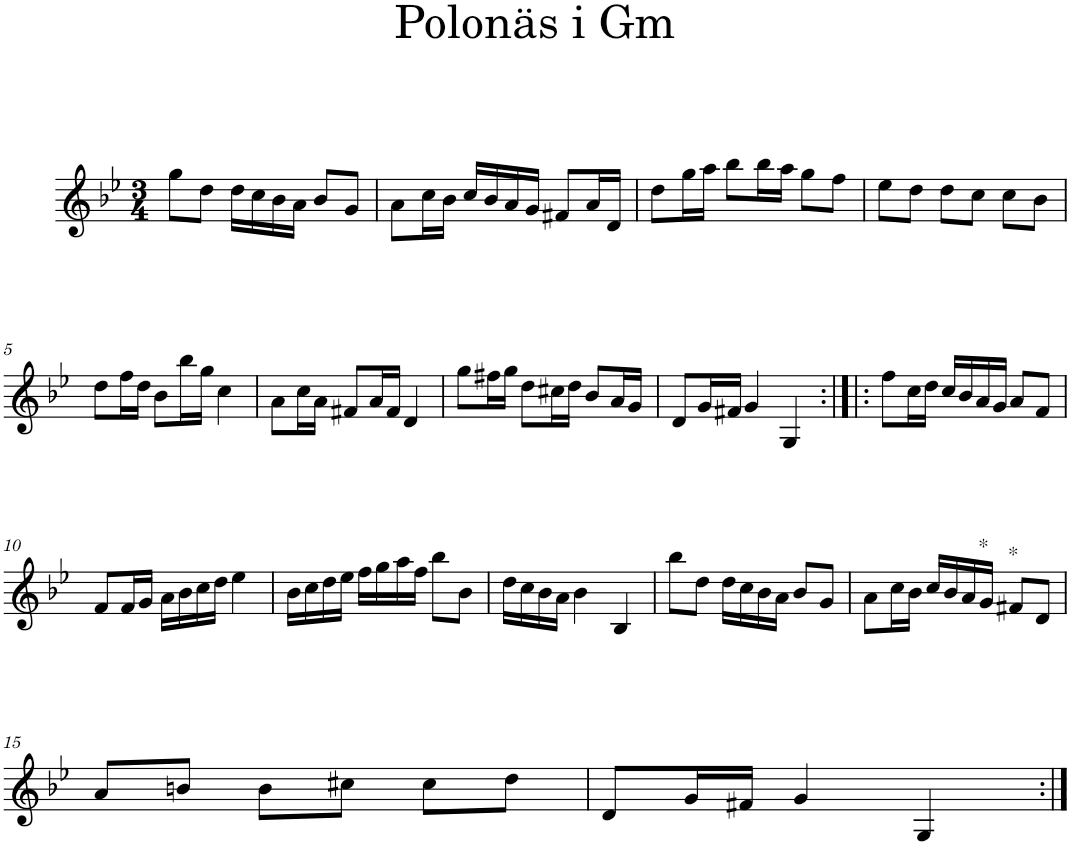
**kern
*part1
*staff1
*I"Piano
*I'Pno
*clefG2
*k[b-e-]
*g:
*M3/4
=1
8gg\L
8dd\J
16dd\LL
16cc\
16b-\
16a\JJ
8b-/L
8g/J
=2
8a\L
16cc\L
16b-\JJ
16cc/LL
16b-/
16a/
16g/JJ
8f#X/L
16a/L
16d/JJ
=3
8dd\L
16gg\L
16aa\JJ
8bb-\L
16bb-\L
16aa\JJ
8gg\L
8ff\J
=4
8ee-\L
8dd\J
8dd\L
8cc\J
8cc\L
8b-\J
!!LO:LB:g=z
=5
8dd\L
16ff\L
16dd\JJ
8b-\L
16bb-\L
16gg\JJ
4cc\
=6
8a\L
16cc\L
16a\JJ
8f#X/L
16a/L
16f#/JJ
4d/
=7
8gg\L
16ff#X\L
16gg\JJ
8dd\L
16cc#X\L
16dd\JJ
8b-/L
16a/L
16g/JJ
=8
8d/L
16g/L
16f#X/JJ
4g/
4G/
=9:|!|:
8ff\L
16cc\L
16dd\JJ
16cc/LL
16b-/
16a/
16g/JJ
8a/L
8f/J
!!LO:LB:g=z
=10
8f/L
16f/L
16g/JJ
16a\LL
16b-\
16cc\
16dd\JJ
4ee-\
=11
16b-\LL
16cc\
16dd\
16ee-\JJ
16ff\LL
16gg\
16aa\
16ff\JJ
8bb-\L
8b-\J
=12
16dd\LL
16cc\
16b-\
16a\JJ
4b-\
4B-/
=13
8bb-\L
8dd\J
16dd\LL
16cc\
16b-\
16a\JJ
8b-/L
8g/J
=14
8a\L
16cc\L
16b-\JJ
16cc/LL
16b-/
16a/
!LO:TX:a:t=*
16g/JJ
!LO:TX:a:t=*
8f#X/L
8d/J
!!LO:LB:g=z
=15
8a/L
8bn/J
8b\L
8cc#X\J
8cc#\L
8dd\J
=16
8d/L
16g/L
16f#X/JJ
4g/
4G/
=:|!
*-
